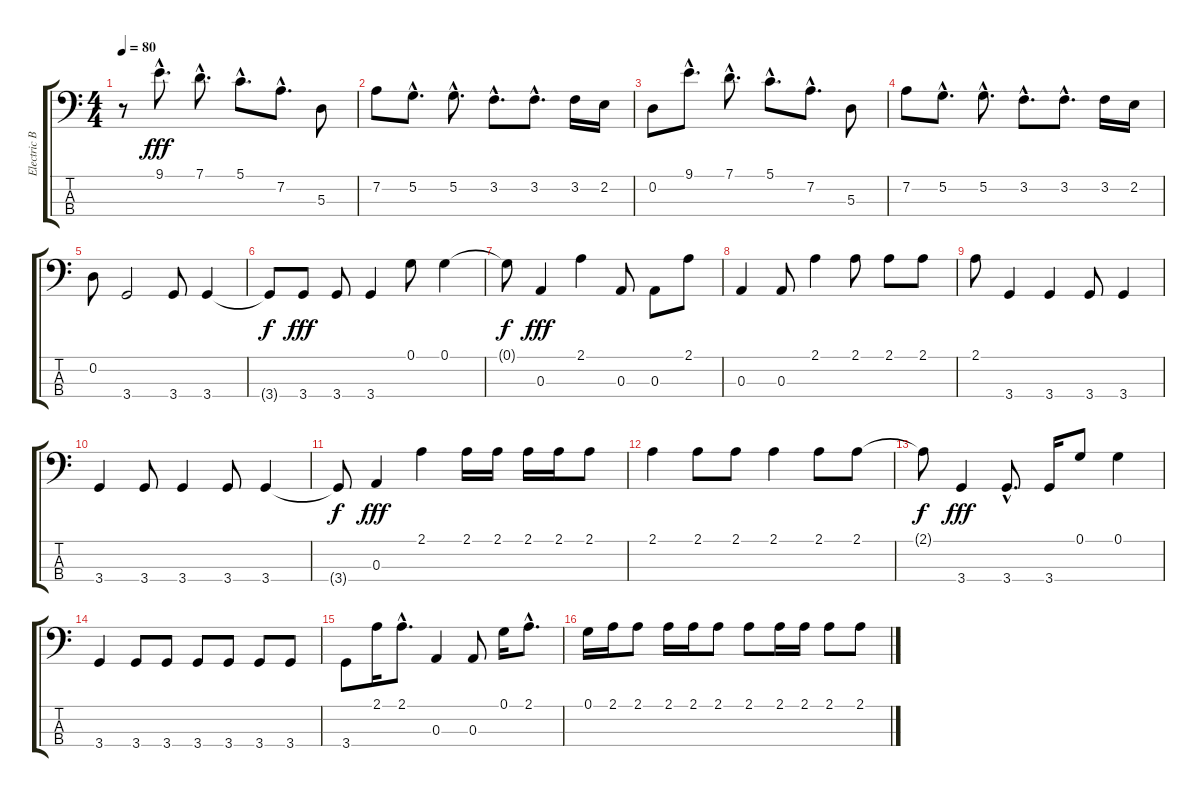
\track ("Electric Bass       " "Electric B") {instrument electricbassfinger}
\staff {score tabs}
\tuning (G2 D2 A1 E1) {hide}
\ts (4 4)
\tempo 80
\clef f4
\ks c
r.8{dy fff} 9.1{hac}.8{d} 7.1{hac}.8{d} 5.1{hac}.8{d} 7.2{hac}.8{d} 5.3.8 |
7.2.8 5.2{hac}.8{d} 5.2{hac}.8{d} 3.2{hac}.8{d} 3.2{hac}.8{d} 3.2.16 2.2.16 |
0.2.8 9.1{hac}.8{d} 7.1{hac}.8{d} 5.1{hac}.8{d} 7.2{hac}.8{d} 5.3.8 |
7.2.8 5.2{hac}.8{d} 5.2{hac}.8{d} 3.2{hac}.8{d} 3.2{hac}.8{d} 3.2.16 2.2.16 |
0.2.8 3.4.2 3.4.8 3.4.4 |
3.4{t}.8{dy f} 3.4.8{dy fff} 3.4.8 3.4.4 0.1.8 0.1.4 |
0.1{t}.8{dy f} 0.3.4{dy fff} 2.1.4 0.3.8 0.3.8 2.1.8 |
0.3.4 0.3.8 2.1.4 2.1.8 2.1.8 2.1.8 |
2.1.8 3.4.4 3.4.4 3.4.8 3.4.4 |
3.4.4 3.4.8 3.4.4 3.4.8 3.4.4 |
3.4{t}.8{dy f} 0.3.4{dy fff} 2.1.4 2.1.16 2.1.16 2.1.16 2.1.16 2.1.8 |
2.1.4 2.1.8 2.1.8 2.1.4 2.1.8 2.1.8 |
2.1{t}.8{dy f} 3.4.4{dy fff} 3.4{hac}.8{d} 3.4.16 0.1.8 0.1.4 |
3.4.4 3.4.8 3.4.8 3.4.8 3.4.8 3.4.8 3.4.8 |
3.4.8 2.1.16 2.1{hac}.8{d} 0.3.4 0.3.8 0.1.16 2.1{hac}.8{d} |
0.1.16 2.1.16 2.1.8 2.1.16 2.1.16 2.1.8 2.1.8 2.1.16 2.1.16 2.1.8 2.1.8
